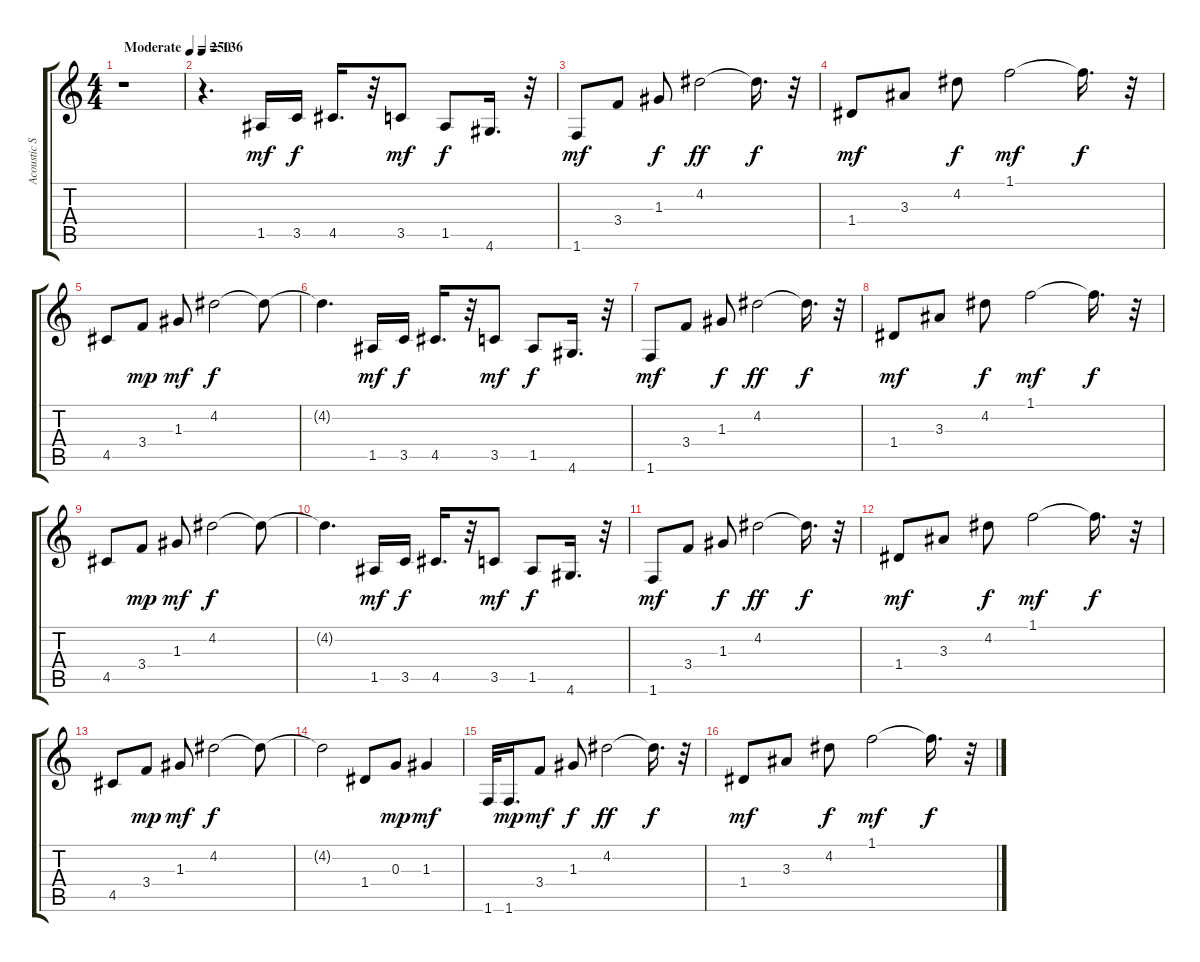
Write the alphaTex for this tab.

\track ("Acoustic Steel Guitar" "Acoustic S") {instrument acousticguitarsteel}
\staff {score tabs}
\tuning (E4 B3 G3 D3 A2 E2) {hide}
\ts (4 4)
\tempo (250 "Moderate")
\clef g2
\ks c
r.1{dy mf instrument acousticguitarsteel} |
\tempo 136
r.4{d} 1.5.16 3.5.16{dy f} 4.5.16{d} r.32 3.5.8{dy mf} 1.5.8{dy f} 4.6.16{d} r.32 |
1.6.8{dy mf} 3.4.8 1.3.8{dy f} 4.2.2{dy ff} 4.2{t}.16{d dy f} r.32 |
1.4.8{dy mf} 3.3.8 4.2.8{dy f} 1.1.2{dy mf} 1.1{t}.16{d dy f} r.32 |
4.5.8 3.4.8{dy mp} 1.3.8{dy mf} 4.2.2{dy f} 4.2{t}.8 |
4.2{t}.4{d} 1.5.16{dy mf} 3.5.16{dy f} 4.5.16{d} r.32 3.5.8{dy mf} 1.5.8{dy f} 4.6.16{d} r.32 |
1.6.8{dy mf} 3.4.8 1.3.8{dy f} 4.2.2{dy ff} 4.2{t}.16{d dy f} r.32 |
1.4.8{dy mf} 3.3.8 4.2.8{dy f} 1.1.2{dy mf} 1.1{t}.16{d dy f} r.32 |
4.5.8 3.4.8{dy mp} 1.3.8{dy mf} 4.2.2{dy f} 4.2{t}.8 |
4.2{t}.4{d} 1.5.16{dy mf} 3.5.16{dy f} 4.5.16{d} r.32 3.5.8{dy mf} 1.5.8{dy f} 4.6.16{d} r.32 |
1.6.8{dy mf} 3.4.8 1.3.8{dy f} 4.2.2{dy ff} 4.2{t}.16{d dy f} r.32 |
1.4.8{dy mf} 3.3.8 4.2.8{dy f} 1.1.2{dy mf} 1.1{t}.16{d dy f} r.32 |
4.5.8 3.4.8{dy mp} 1.3.8{dy mf} 4.2.2{dy f} 4.2{t}.8 |
4.2{t}.2 1.4.8 0.3.8{dy mp} 1.3.4{dy mf} |
1.6.32 1.6.16{d dy mp} 3.4.8{dy mf} 1.3.8{dy f} 4.2.2{dy ff} 4.2{t}.16{d dy f} r.32 |
1.4.8{dy mf} 3.3.8 4.2.8{dy f} 1.1.2{dy mf} 1.1{t}.16{d dy f} r.32
